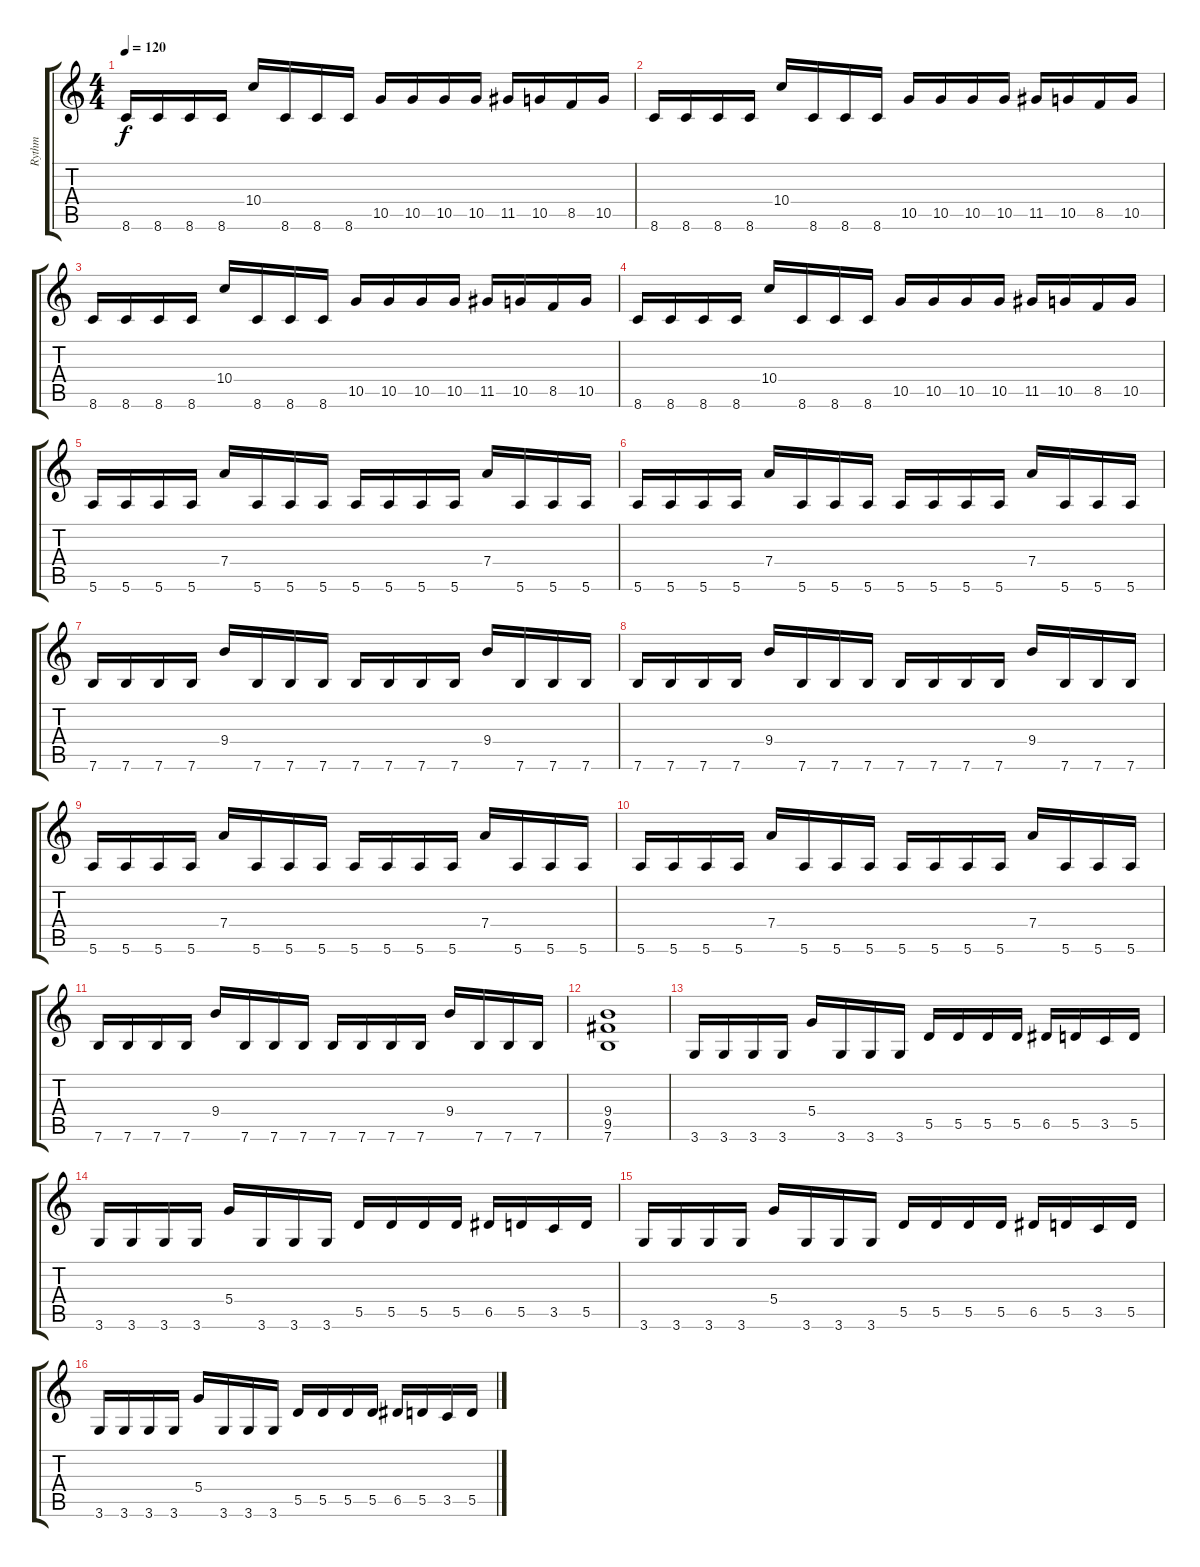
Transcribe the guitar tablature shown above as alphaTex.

\track ("Rythm" "Rythm") {instrument distortionguitar}
\staff {score tabs}
\tuning (E4 B3 G3 D3 A2 E2) {hide}
\ts (4 4)
\tempo 120
\clef g2
\ks c
8.6.16{dy f} 8.6.16 8.6.16 8.6.16 10.4.16 8.6.16 8.6.16 8.6.16 10.5.16 10.5.16 10.5.16 10.5.16 11.5.16 10.5.16 8.5.16 10.5.16 |
8.6.16 8.6.16 8.6.16 8.6.16 10.4.16 8.6.16 8.6.16 8.6.16 10.5.16 10.5.16 10.5.16 10.5.16 11.5.16 10.5.16 8.5.16 10.5.16 |
8.6.16 8.6.16 8.6.16 8.6.16 10.4.16 8.6.16 8.6.16 8.6.16 10.5.16 10.5.16 10.5.16 10.5.16 11.5.16 10.5.16 8.5.16 10.5.16 |
8.6.16 8.6.16 8.6.16 8.6.16 10.4.16 8.6.16 8.6.16 8.6.16 10.5.16 10.5.16 10.5.16 10.5.16 11.5.16 10.5.16 8.5.16 10.5.16 |
5.6.16 5.6.16 5.6.16 5.6.16 7.4.16 5.6.16 5.6.16 5.6.16 5.6.16 5.6.16 5.6.16 5.6.16 7.4.16 5.6.16 5.6.16 5.6.16 |
5.6.16 5.6.16 5.6.16 5.6.16 7.4.16 5.6.16 5.6.16 5.6.16 5.6.16 5.6.16 5.6.16 5.6.16 7.4.16 5.6.16 5.6.16 5.6.16 |
7.6.16 7.6.16 7.6.16 7.6.16 9.4.16 7.6.16 7.6.16 7.6.16 7.6.16 7.6.16 7.6.16 7.6.16 9.4.16 7.6.16 7.6.16 7.6.16 |
7.6.16 7.6.16 7.6.16 7.6.16 9.4.16 7.6.16 7.6.16 7.6.16 7.6.16 7.6.16 7.6.16 7.6.16 9.4.16 7.6.16 7.6.16 7.6.16 |
5.6.16 5.6.16 5.6.16 5.6.16 7.4.16 5.6.16 5.6.16 5.6.16 5.6.16 5.6.16 5.6.16 5.6.16 7.4.16 5.6.16 5.6.16 5.6.16 |
5.6.16 5.6.16 5.6.16 5.6.16 7.4.16 5.6.16 5.6.16 5.6.16 5.6.16 5.6.16 5.6.16 5.6.16 7.4.16 5.6.16 5.6.16 5.6.16 |
7.6.16 7.6.16 7.6.16 7.6.16 9.4.16 7.6.16 7.6.16 7.6.16 7.6.16 7.6.16 7.6.16 7.6.16 9.4.16 7.6.16 7.6.16 7.6.16 |
(9.4 9.5 7.6).1 |
3.6.16 3.6.16 3.6.16 3.6.16 5.4.16 3.6.16 3.6.16 3.6.16 5.5.16 5.5.16 5.5.16 5.5.16 6.5.16 5.5.16 3.5.16 5.5.16 |
3.6.16 3.6.16 3.6.16 3.6.16 5.4.16 3.6.16 3.6.16 3.6.16 5.5.16 5.5.16 5.5.16 5.5.16 6.5.16 5.5.16 3.5.16 5.5.16 |
3.6.16 3.6.16 3.6.16 3.6.16 5.4.16 3.6.16 3.6.16 3.6.16 5.5.16 5.5.16 5.5.16 5.5.16 6.5.16 5.5.16 3.5.16 5.5.16 |
3.6.16 3.6.16 3.6.16 3.6.16 5.4.16 3.6.16 3.6.16 3.6.16 5.5.16 5.5.16 5.5.16 5.5.16 6.5.16 5.5.16 3.5.16 5.5.16
